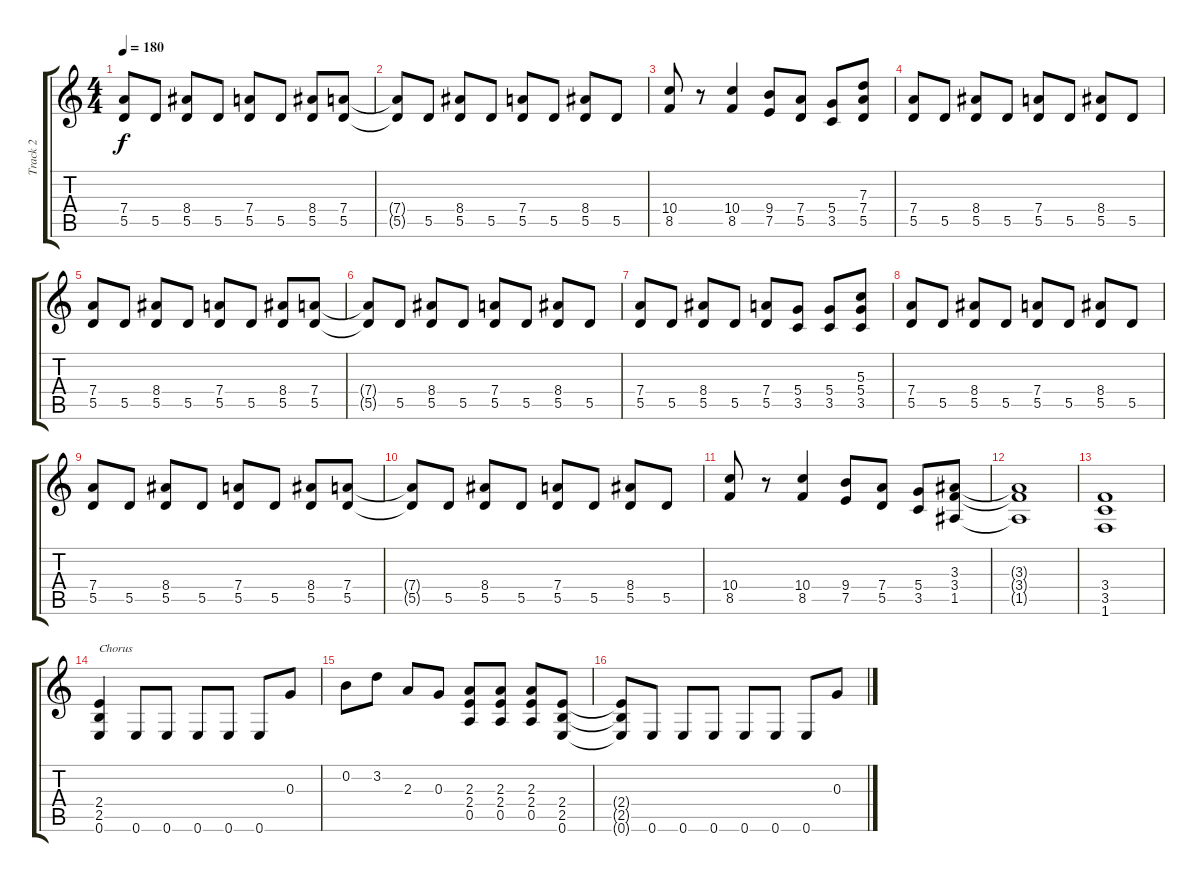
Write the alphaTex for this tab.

\track ("Track 2" "Track 2") {instrument distortionguitar}
\staff {score tabs}
\tuning (E4 B3 G3 D3 A2 E2) {hide}
\ts (4 4)
\tempo 180
\clef g2
\ks c
(7.4 5.5).8{dy f} 5.5.8 (8.4 5.5).8 5.5.8 (7.4 5.5).8 5.5.8 (8.4 5.5).8 (7.4 5.5).8 |
(7.4{t} 5.5{t}).8 5.5.8 (8.4 5.5).8 5.5.8 (7.4 5.5).8 5.5.8 (8.4 5.5).8 5.5.8 |
(10.4 8.5).8 r.8 (10.4 8.5).4 (9.4 7.5).8 (7.4 5.5).8 (5.4 3.5).8 (7.3 7.4 5.5).8 |
(7.4 5.5).8 5.5.8 (8.4 5.5).8 5.5.8 (7.4 5.5).8 5.5.8 (8.4 5.5).8 5.5.8 |
(7.4 5.5).8 5.5.8 (8.4 5.5).8 5.5.8 (7.4 5.5).8 5.5.8 (8.4 5.5).8 (7.4 5.5).8 |
(7.4{t} 5.5{t}).8 5.5.8 (8.4 5.5).8 5.5.8 (7.4 5.5).8 5.5.8 (8.4 5.5).8 5.5.8 |
(7.4 5.5).8 5.5.8 (8.4 5.5).8 5.5.8 (7.4 5.5).8 (5.4 3.5).8 (5.4 3.5).8 (5.3 5.4 3.5).8 |
(7.4 5.5).8 5.5.8 (8.4 5.5).8 5.5.8 (7.4 5.5).8 5.5.8 (8.4 5.5).8 5.5.8 |
(7.4 5.5).8 5.5.8 (8.4 5.5).8 5.5.8 (7.4 5.5).8 5.5.8 (8.4 5.5).8 (7.4 5.5).8 |
(7.4{t} 5.5{t}).8 5.5.8 (8.4 5.5).8 5.5.8 (7.4 5.5).8 5.5.8 (8.4 5.5).8 5.5.8 |
(10.4 8.5).8 r.8 (10.4 8.5).4 (9.4 7.5).8 (7.4 5.5).8 (5.4 3.5).8 (3.3 3.4 1.5).8 |
(3.3{t} 3.4{t} 1.5{t}).1 |
(3.4 3.5 1.6).1 |
(2.4 2.5 0.6).4{txt "Chorus"} 0.6.8 0.6.8 0.6.8 0.6.8 0.6.8 0.3.8 |
0.2.8 3.2.8 2.3.8 0.3.8 (2.3 2.4 0.5).8 (2.3 2.4 0.5).8 (2.3 2.4 0.5).8 (2.4 2.5 0.6).8 |
(2.4{t} 2.5{t} 0.6{t}).8 0.6.8 0.6.8 0.6.8 0.6.8 0.6.8 0.6.8 0.3.8
